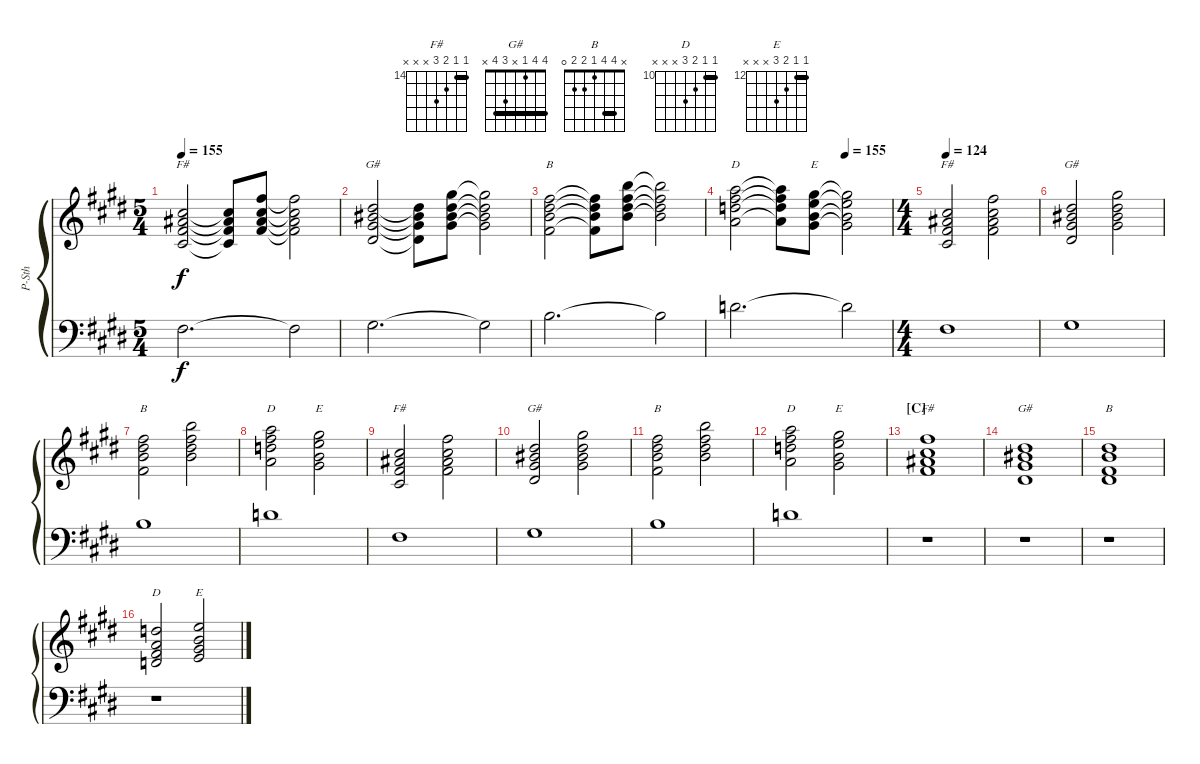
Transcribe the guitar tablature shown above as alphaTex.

\defaultSystemsLayout 4
\bracketExtendMode groupsimilarinstruments
\otherSystemsTrackNameOrientation horizontal
\track ("Strings / Pad" "P-Sth") {multiBarRest instrument pad2warm}
\staff {score}
\tuning (E4 B3 G3 D3 A2 E2 B1)
\chord ("F#" 2 2 3 4 4 2 x) {showfingering false barre (2 2)}
\chord ("G#" 4 4 1 x 3 4 x) {showfingering false barre 4}
\chord ("B" x 4 4 1 2 2 0) {showfingering false barre 4}
\chord ("D" 2 3 2 0 0 2 3) {showfingering false barre 2}
\chord ("E" 4 x 4 2 2 4 5) {showfingering false barre 2}
\chord ("F#" 14 14 15 16 x x x) {firstfret 14 showfingering false barre 14}
\chord ("D" 10 10 11 12 x x x) {firstfret 10 showfingering false barre 10}
\chord ("E" 12 12 13 14 x x x) {firstfret 12 showfingering false barre 12}
\ts (5 4)
\tempo 155
\clef g2
\ks c#minor
(16.5{acc #} 16.4{acc #} 15.3{acc #} 14.2{acc #}).2{ch "F#" dy f} (16.5{t acc #} 14.2{t acc #} 15.3{t acc #} 16.4{t acc #}).8 (16.4{acc #} 15.3{acc #} 14.2{acc #} 14.1{acc #}).8 (16.4{t acc #} 15.3{t acc #} 14.2{t acc #} 14.1{t acc #}).2 |
(18.5{acc #} 18.4{acc #} 17.3{acc #} 16.2{acc #}).2{ch "G#"} (18.5{t acc #} 16.2{t acc #} 17.3{t acc #} 18.4{t acc #}).8 (18.4{acc #} 17.3{acc #} 16.2{acc #} 16.1{acc #}).8 (18.4{t acc #} 17.3{t acc #} 16.2{t acc #} 16.1{t acc #}).2 |
(21.5{acc #} 21.4{acc forcenatural} 20.3{acc #} 19.2{acc #}).2{ch "B"} (21.5{t acc #} 19.2{t acc #} 20.3{t acc #} 21.4{t acc forcenatural}).8 (21.4{acc forcenatural} 20.3{acc #} 19.2{acc #} 19.1{acc forcenatural}).8 (21.4{t acc forcenatural} 20.3{t acc #} 19.2{t acc #} 19.1{t acc forcenatural}).2 |
\tempo (155 0.70625)
(19.4{acc forcenatural} 19.3{acc forcenatural} 19.2{acc #} 17.1{acc forcenatural}).2{ch "D"} (19.4{t acc forcenatural} 17.1{t acc forcenatural} 19.2{t acc #} 19.3{t acc forcenatural}).8 (23.5{acc #} 21.4{acc forcenatural} 21.3{acc forcenatural} 21.2{acc #}).8{ch "E"} (23.5{t acc #} 21.4{t acc forcenatural} 21.3{t acc forcenatural} 21.2{t acc #}).2 |
\ts (4 4)
\beaming (8 2 2 2 2 2)
\tempo 124
(16.5{acc #} 16.4{acc #} 15.3{acc #} 14.2{acc #}).2{ch "F#"} (16.4{acc #} 15.3{acc #} 14.2{acc #} 14.1{acc #}).2 |
(18.5{acc #} 18.4{acc #} 17.3{acc #} 16.2{acc #}).2{ch "G#"} (18.4{acc #} 17.3{acc #} 16.2{acc #} 16.1{acc #}).2 |
(21.5{acc #} 21.4{acc forcenatural} 20.3{acc #} 19.2{acc #}).2{ch "B"} (21.4{acc forcenatural} 20.3{acc #} 19.2{acc #} 19.1{acc forcenatural}).2 |
(19.4{acc forcenatural} 19.3{acc forcenatural} 19.2{acc #} 17.1{acc forcenatural}).2{ch "D"} (23.5{acc #} 21.4{acc forcenatural} 21.3{acc forcenatural} 21.2{acc #}).2{ch "E"} |
(16.5{acc #} 16.4{acc #} 15.3{acc #} 14.2{acc #}).2{ch "F#"} (16.4{acc #} 15.3{acc #} 14.2{acc #} 14.1{acc #}).2 |
(18.5{acc #} 18.4{acc #} 17.3{acc #} 16.2{acc #}).2{ch "G#"} (18.4{acc #} 17.3{acc #} 16.2{acc #} 16.1{acc #}).2 |
(21.5{acc #} 21.4{acc forcenatural} 20.3{acc #} 19.2{acc #}).2{ch "B"} (21.4{acc forcenatural} 20.3{acc #} 19.2{acc #} 19.1{acc forcenatural}).2 |
(19.4{acc forcenatural} 19.3{acc forcenatural} 19.2{acc #} 17.1{acc forcenatural}).2{ch "D"} (23.5{acc #} 21.4{acc forcenatural} 21.3{acc forcenatural} 21.2{acc #}).2{ch "E"} |
\section ("C" "")
(14.1{acc #} 14.2{acc #} 15.3{acc #} 16.4{acc #}).1{ch "F#"} |
(13.4{acc #} 13.3{acc #} 13.2{acc #} 11.1{acc #}).1{ch "G#"} |
(13.4{acc #} 11.3{acc #} 12.2{acc forcenatural} 11.1{acc #}).1{ch "B"} |
(10.1{acc forcenatural} 10.2{acc forcenatural} 11.3{acc #} 12.4{acc forcenatural}).2{ch "D"} (12.1{acc forcenatural} 12.2{acc forcenatural} 13.3{acc #} 14.4{acc forcenatural}).2{ch "E"}
\staff {score}
\tuning (E4 B3 G3 D3 A2 E2)
\clef f4
\ottava regular
\simile none
\ks c#minor
4.4{acc #}.2{d dy f} 4.4{t acc #}.2 |
1.3{acc #}.2{d} 1.3{t acc #}.2 |
0.2{acc forcenatural}.2{d} 0.2{t acc forcenatural}.2 |
3.2{acc forcenatural}.2{d} 3.2{t acc forcenatural}.2 |
4.4{acc #}.1 |
1.3{acc #}.1 |
0.2{acc forcenatural}.1 |
3.2{acc forcenatural}.1 |
4.4{acc #}.1 |
1.3{acc #}.1 |
0.2{acc forcenatural}.1 |
3.2{acc forcenatural}.1 |
r.1 |
r.1 |
r.1 |
r.1
